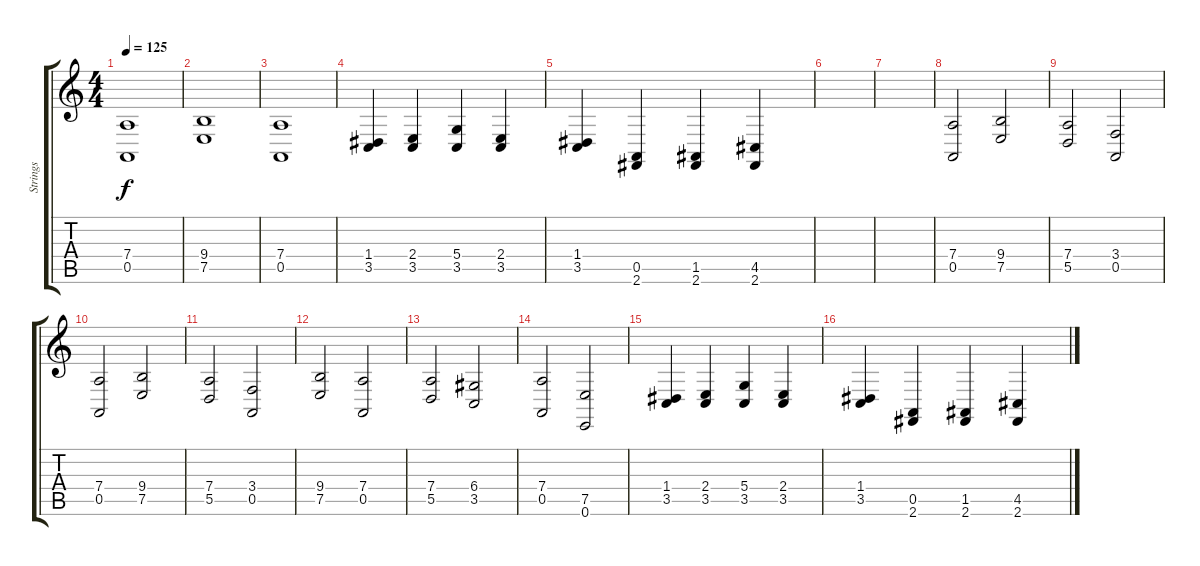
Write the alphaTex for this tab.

\track ("Strings" "Strings") {instrument stringensemble1}
\staff {score tabs}
\tuning (E4 B3 G3 D3 A2 E2) {hide}
\ts (4 4)
\tempo 125
\clef g2
\ks c
(7.4 0.5).1{dy f} |
(9.4 7.5).1 |
(7.4 0.5).1 |
(1.4 3.5).4 (2.4 3.5).4 (5.4 3.5).4 (2.4 3.5).4 |
(1.4 3.5).4 (0.5 2.6).4 (1.5 2.6).4 (4.5 2.6).4 |
|
|
(7.4 0.5).2 (9.4 7.5).2 |
(7.4 5.5).2 (3.4 0.5).2 |
(7.4 0.5).2 (9.4 7.5).2 |
(7.4 5.5).2 (3.4 0.5).2 |
(9.4 7.5).2 (7.4 0.5).2 |
(7.4 5.5).2 (6.4 3.5).2 |
(7.4 0.5).2 (7.5 0.6).2 |
(1.4 3.5).4 (2.4 3.5).4 (5.4 3.5).4 (2.4 3.5).4 |
(1.4 3.5).4 (0.5 2.6).4 (1.5 2.6).4 (4.5 2.6).4
